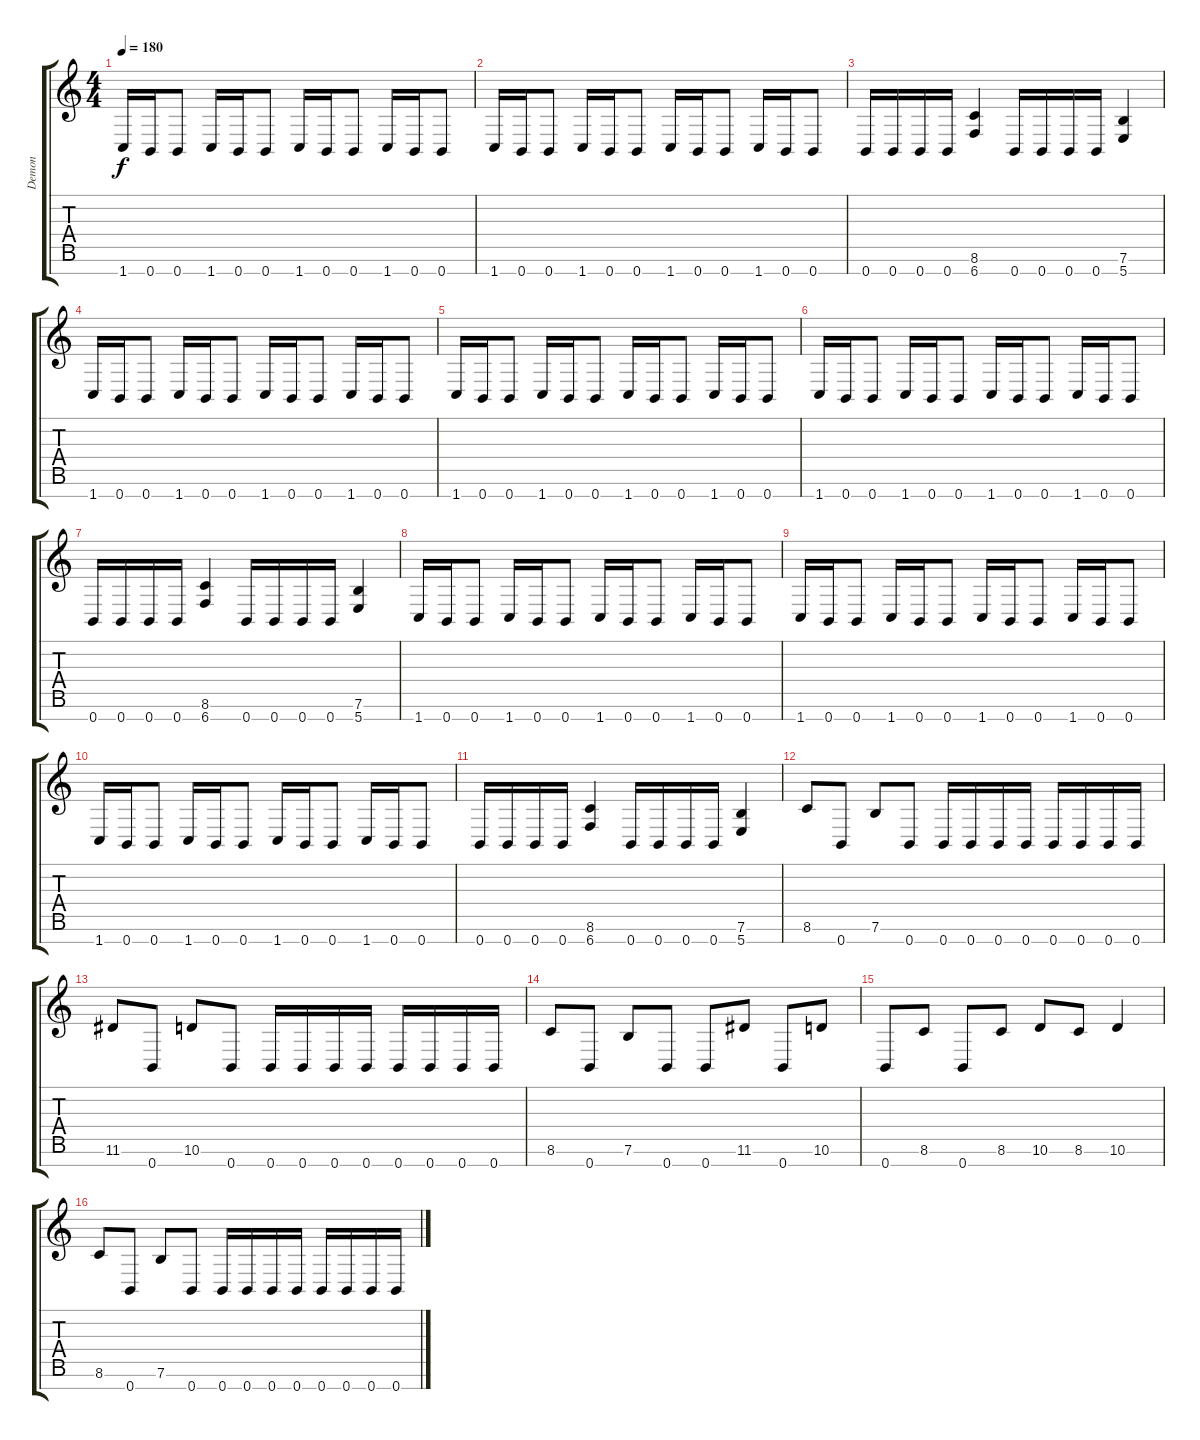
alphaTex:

\track ("Demon" "Demon") {instrument overdrivenguitar}
\staff {score tabs}
\tuning (E4 B3 G3 D3 A2 E2 B1) {hide}
\ts (4 4)
\tempo 180
\clef g2
\ks c
1.7.16{dy f} 0.7.16 0.7.8 1.7.16 0.7.16 0.7.8 1.7.16 0.7.16 0.7.8 1.7.16 0.7.16 0.7.8 |
1.7.16 0.7.16 0.7.8 1.7.16 0.7.16 0.7.8 1.7.16 0.7.16 0.7.8 1.7.16 0.7.16 0.7.8 |
0.7.16 0.7.16 0.7.16 0.7.16 (8.6 6.7).4 0.7.16 0.7.16 0.7.16 0.7.16 (7.6 5.7).4 |
1.7.16 0.7.16 0.7.8 1.7.16 0.7.16 0.7.8 1.7.16 0.7.16 0.7.8 1.7.16 0.7.16 0.7.8 |
1.7.16 0.7.16 0.7.8 1.7.16 0.7.16 0.7.8 1.7.16 0.7.16 0.7.8 1.7.16 0.7.16 0.7.8 |
1.7.16 0.7.16 0.7.8 1.7.16 0.7.16 0.7.8 1.7.16 0.7.16 0.7.8 1.7.16 0.7.16 0.7.8 |
0.7.16 0.7.16 0.7.16 0.7.16 (8.6 6.7).4 0.7.16 0.7.16 0.7.16 0.7.16 (7.6 5.7).4 |
1.7.16 0.7.16 0.7.8 1.7.16 0.7.16 0.7.8 1.7.16 0.7.16 0.7.8 1.7.16 0.7.16 0.7.8 |
1.7.16 0.7.16 0.7.8 1.7.16 0.7.16 0.7.8 1.7.16 0.7.16 0.7.8 1.7.16 0.7.16 0.7.8 |
1.7.16 0.7.16 0.7.8 1.7.16 0.7.16 0.7.8 1.7.16 0.7.16 0.7.8 1.7.16 0.7.16 0.7.8 |
0.7.16 0.7.16 0.7.16 0.7.16 (8.6 6.7).4 0.7.16 0.7.16 0.7.16 0.7.16 (7.6 5.7).4 |
8.6.8 0.7.8 7.6.8 0.7.8 0.7.16 0.7.16 0.7.16 0.7.16 0.7.16 0.7.16 0.7.16 0.7.16 |
11.6.8 0.7.8 10.6.8 0.7.8 0.7.16 0.7.16 0.7.16 0.7.16 0.7.16 0.7.16 0.7.16 0.7.16 |
8.6.8 0.7.8 7.6.8 0.7.8 0.7.8 11.6.8 0.7.8 10.6.8 |
0.7.8 8.6.8 0.7.8 8.6.8 10.6.8 8.6.8 10.6.4 |
8.6.8 0.7.8 7.6.8 0.7.8 0.7.16 0.7.16 0.7.16 0.7.16 0.7.16 0.7.16 0.7.16 0.7.16
